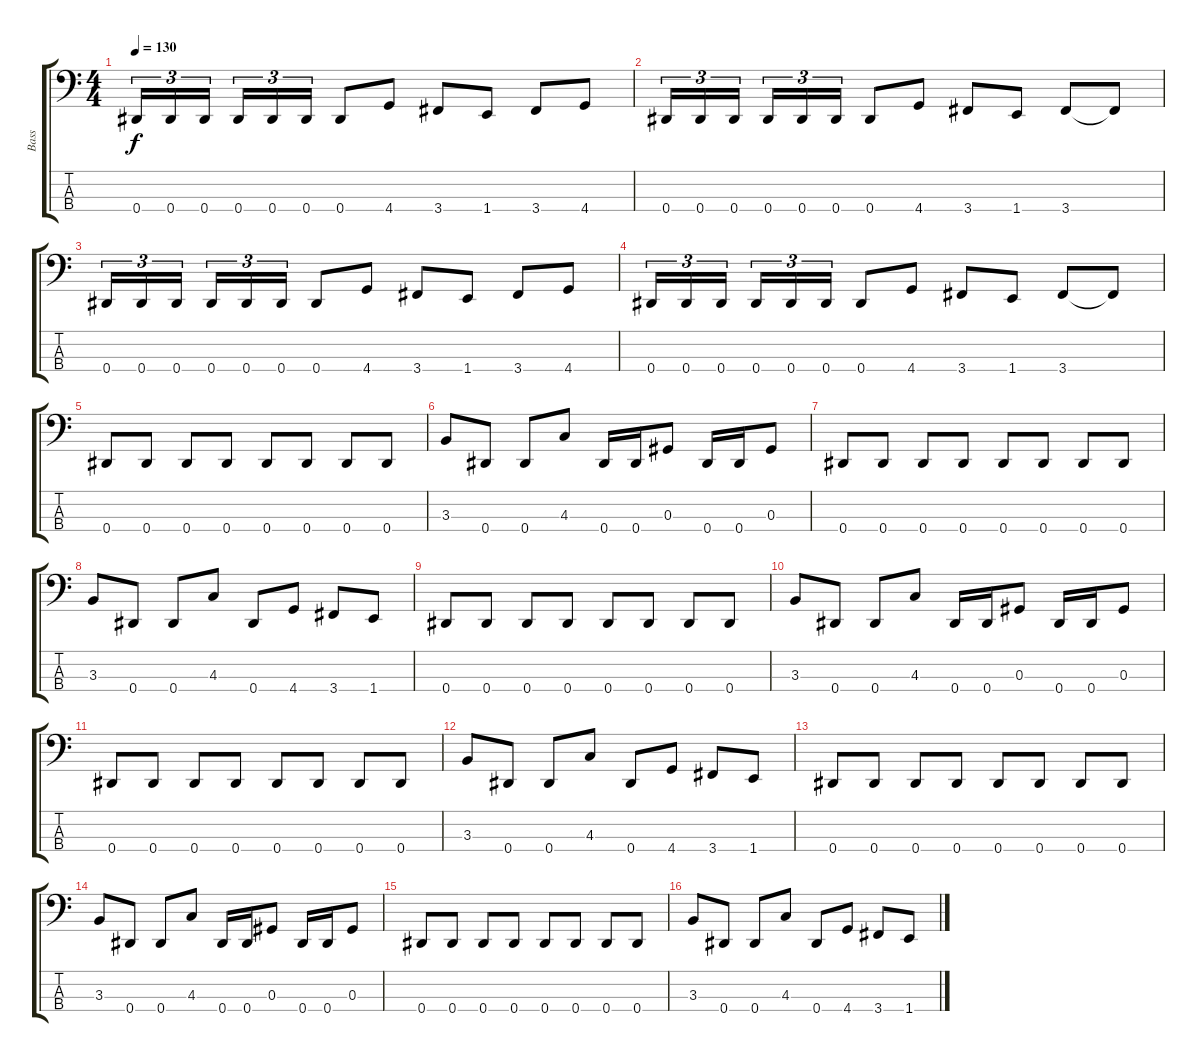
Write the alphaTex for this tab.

\track ("Bass" "Bass") {instrument electricbasspick}
\staff {score tabs}
\tuning (Gb2 Db2 Ab1 Eb1) {hide}
\ts (4 4)
\tempo 130
\clef f4
\ks c
0.4.16{tu (3 2) dy f} 0.4.16{tu (3 2)} 0.4.16{tu (3 2)} 0.4.16{tu (3 2)} 0.4.16{tu (3 2)} 0.4.16{tu (3 2)} 0.4.8 4.4.8 3.4.8 1.4.8 3.4.8 4.4.8 |
0.4.16{tu (3 2)} 0.4.16{tu (3 2)} 0.4.16{tu (3 2)} 0.4.16{tu (3 2)} 0.4.16{tu (3 2)} 0.4.16{tu (3 2)} 0.4.8 4.4.8 3.4.8 1.4.8 3.4.8 3.4{t}.8 |
0.4.16{tu (3 2)} 0.4.16{tu (3 2)} 0.4.16{tu (3 2)} 0.4.16{tu (3 2)} 0.4.16{tu (3 2)} 0.4.16{tu (3 2)} 0.4.8 4.4.8 3.4.8 1.4.8 3.4.8 4.4.8 |
0.4.16{tu (3 2)} 0.4.16{tu (3 2)} 0.4.16{tu (3 2)} 0.4.16{tu (3 2)} 0.4.16{tu (3 2)} 0.4.16{tu (3 2)} 0.4.8 4.4.8 3.4.8 1.4.8 3.4.8 3.4{t}.8 |
0.4.8 0.4.8 0.4.8 0.4.8 0.4.8 0.4.8 0.4.8 0.4.8 |
3.3.8 0.4.8 0.4.8 4.3.8 0.4.16 0.4.16 0.3.8 0.4.16 0.4.16 0.3.8 |
0.4.8 0.4.8 0.4.8 0.4.8 0.4.8 0.4.8 0.4.8 0.4.8 |
3.3.8 0.4.8 0.4.8 4.3.8 0.4.8 4.4.8 3.4.8 1.4.8 |
0.4.8 0.4.8 0.4.8 0.4.8 0.4.8 0.4.8 0.4.8 0.4.8 |
3.3.8 0.4.8 0.4.8 4.3.8 0.4.16 0.4.16 0.3.8 0.4.16 0.4.16 0.3.8 |
0.4.8 0.4.8 0.4.8 0.4.8 0.4.8 0.4.8 0.4.8 0.4.8 |
3.3.8 0.4.8 0.4.8 4.3.8 0.4.8 4.4.8 3.4.8 1.4.8 |
0.4.8 0.4.8 0.4.8 0.4.8 0.4.8 0.4.8 0.4.8 0.4.8 |
3.3.8 0.4.8 0.4.8 4.3.8 0.4.16 0.4.16 0.3.8 0.4.16 0.4.16 0.3.8 |
0.4.8 0.4.8 0.4.8 0.4.8 0.4.8 0.4.8 0.4.8 0.4.8 |
3.3.8 0.4.8 0.4.8 4.3.8 0.4.8 4.4.8 3.4.8 1.4.8
